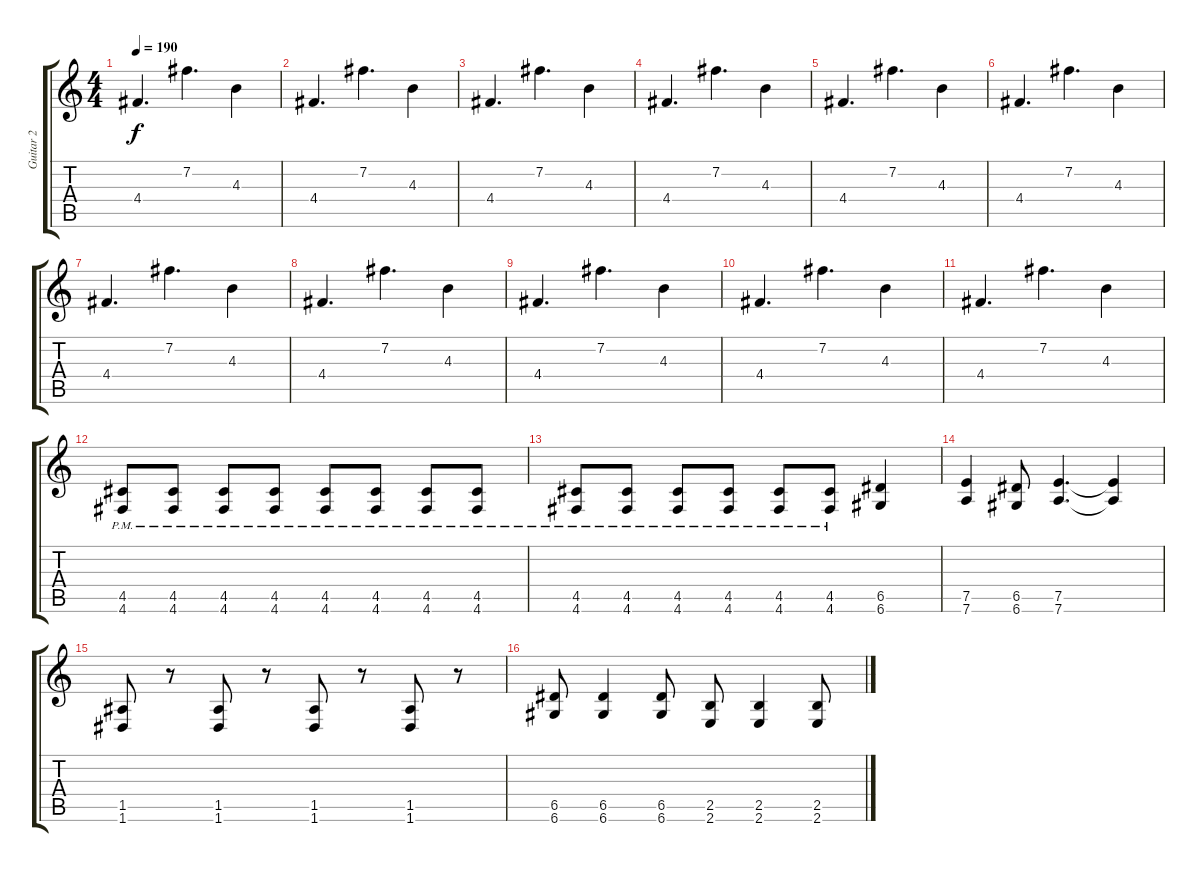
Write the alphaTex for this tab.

\track ("Guitar 2" "Guitar 2") {instrument overdrivenguitar}
\staff {score tabs}
\tuning (E4 B3 G3 D3 A2 D2) {hide}
\ts (4 4)
\tempo 190
\clef g2
\ks c
4.4.4{d dy f} 7.2.4{d} 4.3.4 |
4.4.4{d} 7.2.4{d} 4.3.4 |
4.4.4{d} 7.2.4{d} 4.3.4 |
4.4.4{d} 7.2.4{d} 4.3.4 |
4.4.4{d} 7.2.4{d} 4.3.4 |
4.4.4{d} 7.2.4{d} 4.3.4 |
4.4.4{d} 7.2.4{d} 4.3.4 |
4.4.4{d} 7.2.4{d} 4.3.4 |
4.4.4{d} 7.2.4{d} 4.3.4 |
4.4.4{d} 7.2.4{d} 4.3.4 |
4.4.4{d} 7.2.4{d} 4.3.4 |
(4.5{pm} 4.6{pm}).8{balance 0} (4.5{pm} 4.6{pm}).8 (4.5{pm} 4.6{pm}).8 (4.5{pm} 4.6{pm}).8 (4.5{pm} 4.6{pm}).8 (4.5{pm} 4.6{pm}).8 (4.5{pm} 4.6{pm}).8 (4.5{pm} 4.6{pm}).8 |
(4.5{pm} 4.6{pm}).8 (4.5{pm} 4.6{pm}).8 (4.5{pm} 4.6{pm}).8 (4.5{pm} 4.6{pm}).8 (4.5{pm} 4.6{pm}).8 (4.5{pm} 4.6{pm}).8 (6.5 6.6).4 |
(7.5 7.6).4 (6.5 6.6).8 (7.5 7.6).4{d} (7.5{t} 7.6{t}).4 |
(1.5 1.6).8 r.8 (1.5 1.6).8 r.8 (1.5 1.6).8 r.8 (1.5 1.6).8 r.8 |
(6.5 6.6).8 (6.5 6.6).4 (6.5 6.6).8 (2.5 2.6).8 (2.5 2.6).4 (2.5 2.6).8
